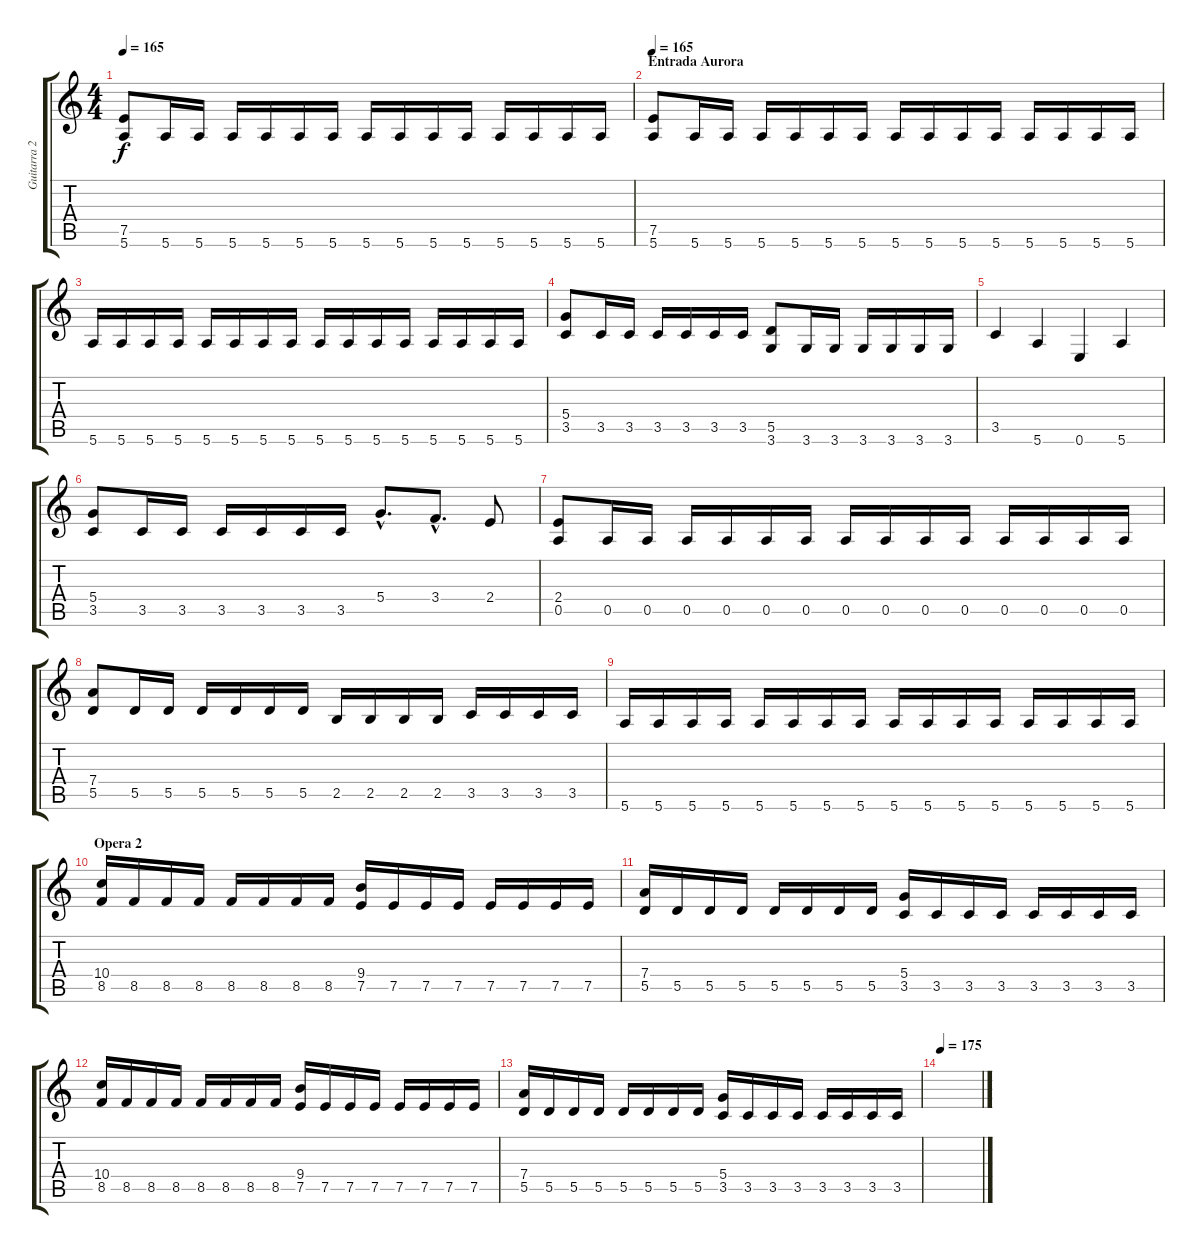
\track ("Guitarra 2" "Guitarra 2") {instrument overdrivenguitar}
\staff {score tabs}
\tuning (E4 B3 G3 D3 A2 E2) {hide}
\ts (4 4)
\tempo 165
\clef g2
\ks c
(7.5 5.6).8{dy f} 5.6.16 5.6.16 5.6.16 5.6.16 5.6.16 5.6.16 5.6.16 5.6.16 5.6.16 5.6.16 5.6.16 5.6.16 5.6.16 5.6.16 |
\section ("" "Entrada Aurora")
\tempo 165
(7.5 5.6).8 5.6.16 5.6.16 5.6.16 5.6.16 5.6.16 5.6.16 5.6.16 5.6.16 5.6.16 5.6.16 5.6.16 5.6.16 5.6.16 5.6.16 |
5.6.16 5.6.16 5.6.16 5.6.16 5.6.16 5.6.16 5.6.16 5.6.16 5.6.16 5.6.16 5.6.16 5.6.16 5.6.16 5.6.16 5.6.16 5.6.16 |
(5.4 3.5).8 3.5.16 3.5.16 3.5.16 3.5.16 3.5.16 3.5.16 (5.5 3.6).8 3.6.16 3.6.16 3.6.16 3.6.16 3.6.16 3.6.16 |
3.5.4 5.6.4 0.6.4 5.6.4 |
(5.4 3.5).8 3.5.16 3.5.16 3.5.16 3.5.16 3.5.16 3.5.16 5.4{hac}.8{d} 3.4{hac}.8{d} 2.4.8 |
(2.4 0.5).8 0.5.16 0.5.16 0.5.16 0.5.16 0.5.16 0.5.16 0.5.16 0.5.16 0.5.16 0.5.16 0.5.16 0.5.16 0.5.16 0.5.16 |
(7.4 5.5).8 5.5.16 5.5.16 5.5.16 5.5.16 5.5.16 5.5.16 2.5.16 2.5.16 2.5.16 2.5.16 3.5.16 3.5.16 3.5.16 3.5.16 |
5.6.16 5.6.16 5.6.16 5.6.16 5.6.16 5.6.16 5.6.16 5.6.16 5.6.16 5.6.16 5.6.16 5.6.16 5.6.16 5.6.16 5.6.16 5.6.16 |
\section ("" "Opera 2")
(10.4 8.5).16 8.5.16 8.5.16 8.5.16 8.5.16 8.5.16 8.5.16 8.5.16 (9.4 7.5).16 7.5.16 7.5.16 7.5.16 7.5.16 7.5.16 7.5.16 7.5.16 |
(7.4 5.5).16 5.5.16 5.5.16 5.5.16 5.5.16 5.5.16 5.5.16 5.5.16 (5.4 3.5).16 3.5.16 3.5.16 3.5.16 3.5.16 3.5.16 3.5.16 3.5.16 |
(10.4 8.5).16 8.5.16 8.5.16 8.5.16 8.5.16 8.5.16 8.5.16 8.5.16 (9.4 7.5).16 7.5.16 7.5.16 7.5.16 7.5.16 7.5.16 7.5.16 7.5.16 |
(7.4 5.5).16 5.5.16 5.5.16 5.5.16 5.5.16 5.5.16 5.5.16 5.5.16 (5.4 3.5).16 3.5.16 3.5.16 3.5.16 3.5.16 3.5.16 3.5.16 3.5.16 |
\tempo 175
